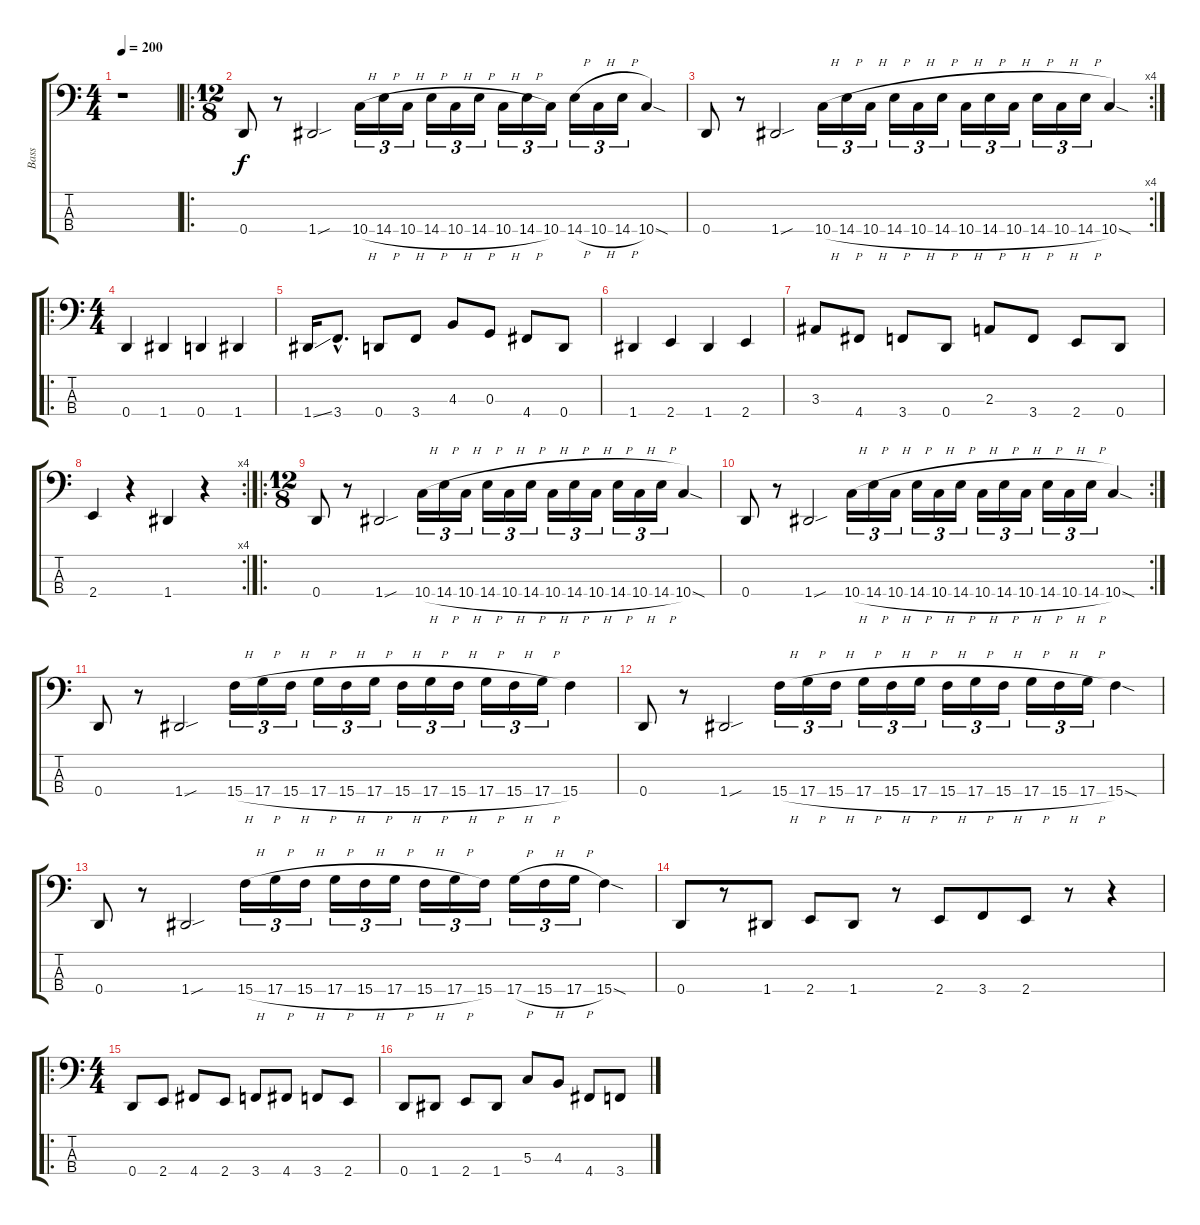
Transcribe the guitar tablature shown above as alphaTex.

\track ("Bass" "Bass") {instrument electricbassfinger}
\staff {score tabs}
\tuning (F2 C2 G1 D1) {hide}
\ts (4 4)
\tempo 200
\clef f4
\ks c
r.1{dy f instrument electricbassfinger} |
\ro
\ts (12 8)
0.4.8 r.8 1.4{sou}.2 10.4{h}.16{tu (3 2)} 14.4{h}.16{tu (3 2)} 10.4{h}.16{tu (3 2)} 14.4{h}.16{tu (3 2)} 10.4{h}.16{tu (3 2)} 14.4{h}.16{tu (3 2)} 10.4{h}.16{tu (3 2)} 14.4{h}.16{tu (3 2)} 10.4.16{tu (3 2)} 14.4{h}.16{tu (3 2)} 10.4{h}.16{tu (3 2)} 14.4{h}.16{tu (3 2)} 10.4{sod}.4 |
\rc 4
0.4.8 r.8 1.4{sou}.2 10.4{h}.16{tu (3 2)} 14.4{h}.16{tu (3 2)} 10.4{h}.16{tu (3 2)} 14.4{h}.16{tu (3 2)} 10.4{h}.16{tu (3 2)} 14.4{h}.16{tu (3 2)} 10.4{h}.16{tu (3 2)} 14.4{h}.16{tu (3 2)} 10.4{h}.16{tu (3 2)} 14.4{h}.16{tu (3 2)} 10.4{h}.16{tu (3 2)} 14.4{h}.16{tu (3 2)} 10.4{sod}.4 |
\ro
\ts (4 4)
0.4.4 1.4.4 0.4.4 1.4.4 |
1.4{ss}.16 3.4{hac}.8{d} 0.4.8 3.4.8 4.3.8 0.3.8 4.4.8 0.4.8 |
1.4.4 2.4.4 1.4.4 2.4.4 |
3.3.8 4.4.8 3.4.8 0.4.8 2.3.8 3.4.8 2.4.8 0.4.8 |
\rc 4
2.4.4 r.4 1.4.4 r.4 |
\ro
\ts (12 8)
0.4.8 r.8 1.4{sou}.2 10.4{h}.16{tu (3 2)} 14.4{h}.16{tu (3 2)} 10.4{h}.16{tu (3 2)} 14.4{h}.16{tu (3 2)} 10.4{h}.16{tu (3 2)} 14.4{h}.16{tu (3 2)} 10.4{h}.16{tu (3 2)} 14.4{h}.16{tu (3 2)} 10.4{h}.16{tu (3 2)} 14.4{h}.16{tu (3 2)} 10.4{h}.16{tu (3 2)} 14.4{h}.16{tu (3 2)} 10.4{sod}.4 |
\rc 2
0.4.8 r.8 1.4{sou}.2 10.4{h}.16{tu (3 2)} 14.4{h}.16{tu (3 2)} 10.4{h}.16{tu (3 2)} 14.4{h}.16{tu (3 2)} 10.4{h}.16{tu (3 2)} 14.4{h}.16{tu (3 2)} 10.4{h}.16{tu (3 2)} 14.4{h}.16{tu (3 2)} 10.4{h}.16{tu (3 2)} 14.4{h}.16{tu (3 2)} 10.4{h}.16{tu (3 2)} 14.4{h}.16{tu (3 2)} 10.4{sod}.4 |
0.4.8 r.8 1.4{sou}.2 15.4{h}.16{tu (3 2)} 17.4{h}.16{tu (3 2)} 15.4{h}.16{tu (3 2)} 17.4{h}.16{tu (3 2)} 15.4{h}.16{tu (3 2)} 17.4{h}.16{tu (3 2)} 15.4{h}.16{tu (3 2)} 17.4{h}.16{tu (3 2)} 15.4{h}.16{tu (3 2)} 17.4{h}.16{tu (3 2)} 15.4{h}.16{tu (3 2)} 17.4{h}.16{tu (3 2)} 15.4.4 |
0.4.8 r.8 1.4{sou}.2 15.4{h}.16{tu (3 2)} 17.4{h}.16{tu (3 2)} 15.4{h}.16{tu (3 2)} 17.4{h}.16{tu (3 2)} 15.4{h}.16{tu (3 2)} 17.4{h}.16{tu (3 2)} 15.4{h}.16{tu (3 2)} 17.4{h}.16{tu (3 2)} 15.4{h}.16{tu (3 2)} 17.4{h}.16{tu (3 2)} 15.4{h}.16{tu (3 2)} 17.4{h}.16{tu (3 2)} 15.4{sod}.4 |
0.4.8 r.8 1.4{sou}.2 15.4{h}.16{tu (3 2)} 17.4{h}.16{tu (3 2)} 15.4{h}.16{tu (3 2)} 17.4{h}.16{tu (3 2)} 15.4{h}.16{tu (3 2)} 17.4{h}.16{tu (3 2)} 15.4{h}.16{tu (3 2)} 17.4{h}.16{tu (3 2)} 15.4.16{tu (3 2)} 17.4{h}.16{tu (3 2)} 15.4{h}.16{tu (3 2)} 17.4{h}.16{tu (3 2)} 15.4{sod}.4 |
0.4.8 r.8 1.4.8 2.4.8 1.4.8 r.8 2.4.8 3.4.8 2.4.8 r.8 r.4 |
\ro
\ts (4 4)
0.4.8 2.4.8 4.4.8 2.4.8 3.4.8 4.4.8 3.4.8 2.4.8 |
0.4.8 1.4.8 2.4.8 1.4.8 5.3.8 4.3.8 4.4.8 3.4.8
